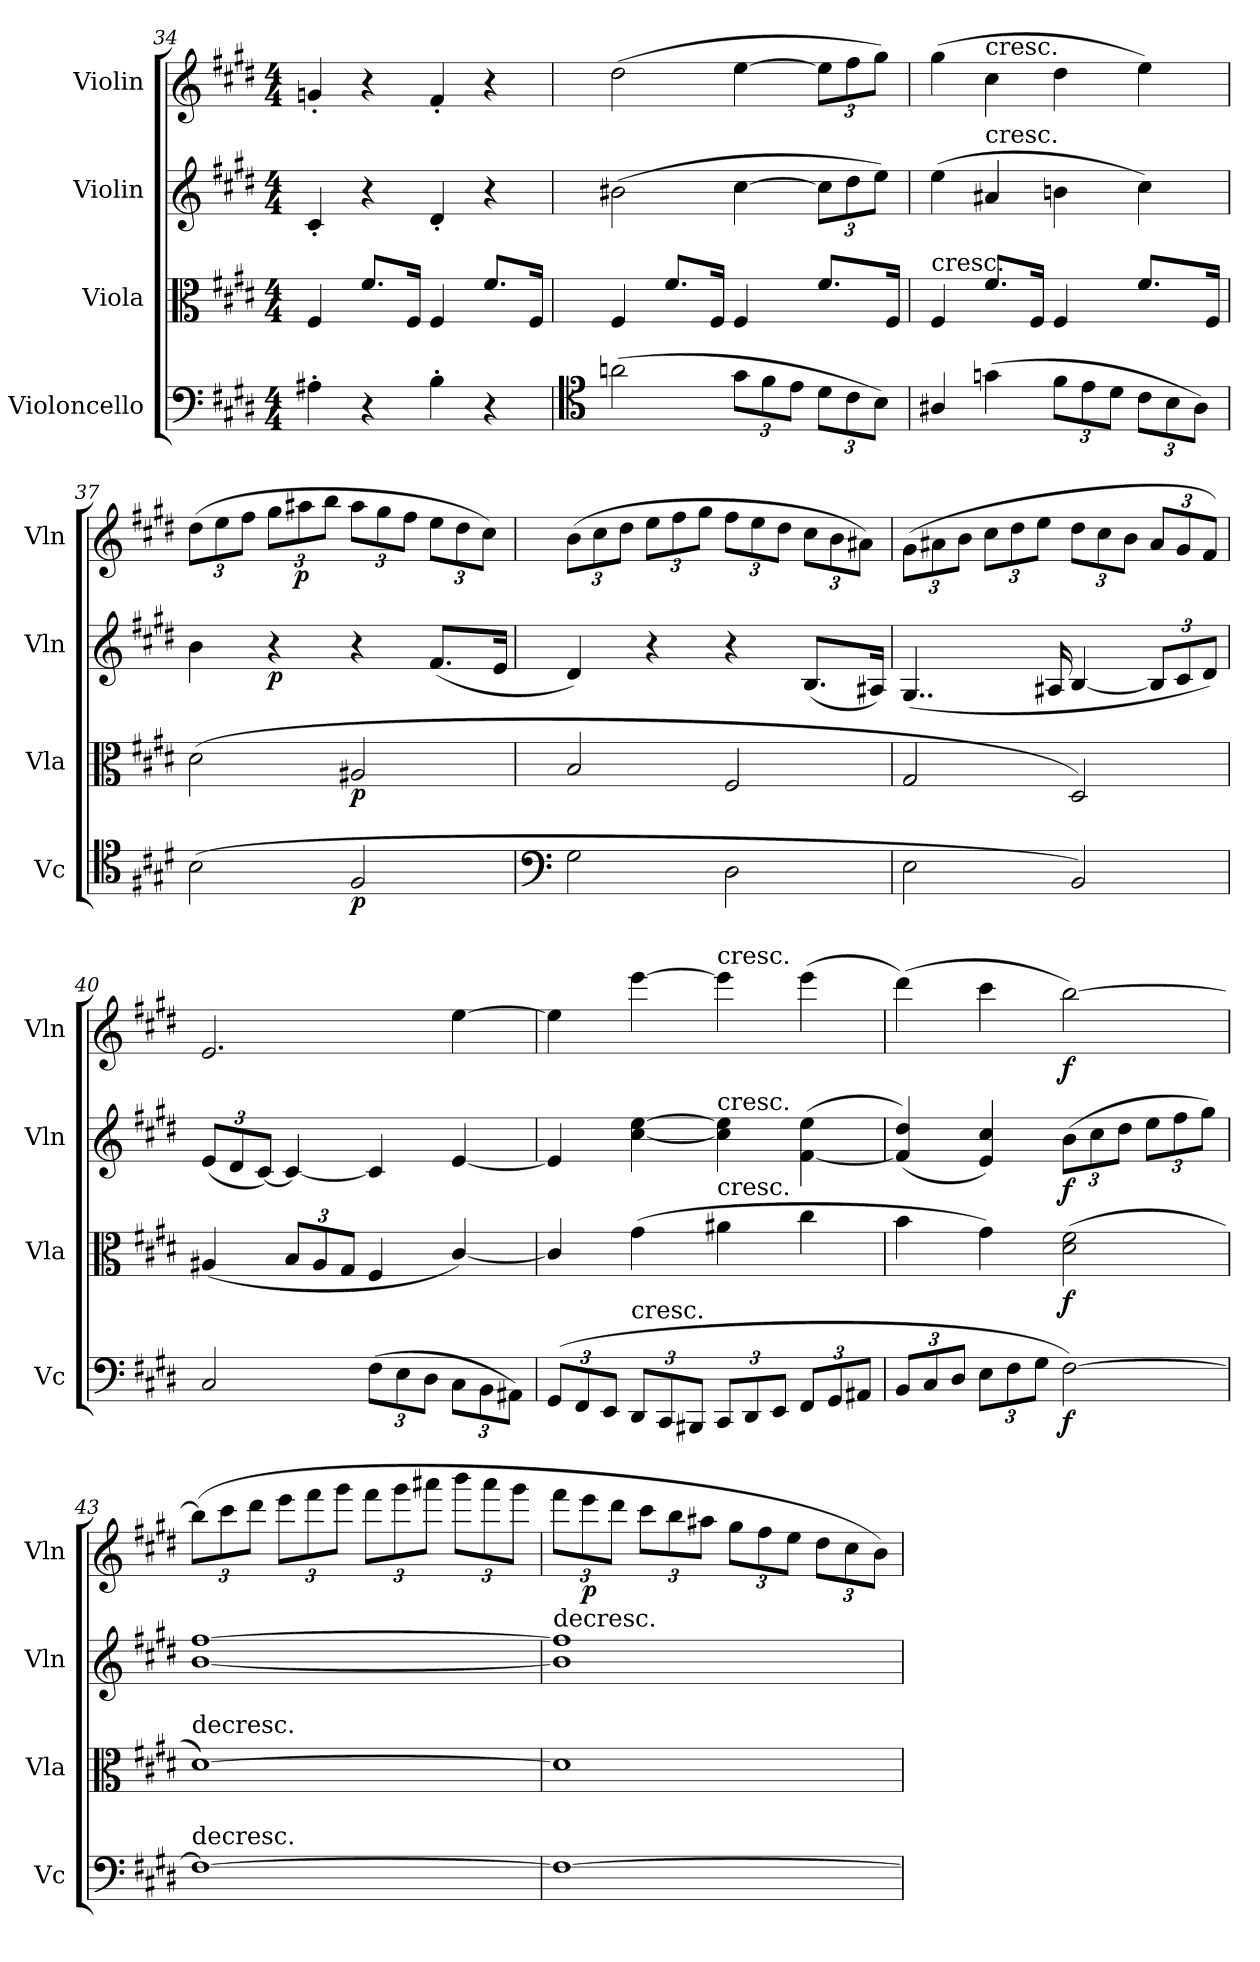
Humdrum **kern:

**kern	**dynam	**kern	**dynam	**kern	**dynam	**kern	**dynam
*part4	*part4	*part3	*part3	*part2	*part2	*part1	*part1
*staff4	*staff4	*staff3	*staff3	*staff2	*staff2	*staff1	*staff1
*I"Violoncello	*	*I"Viola	*	*I"Violin	*	*I"Violin	*
*I'Vc	*	*I'Vla	*	*I'Vln	*	*I'Vln	*
*clefF4	*	*clefC3	*	*clefG2	*	*clefG2	*
*k[f#c#g#d#]	*	*k[f#c#g#d#]	*	*k[f#c#g#d#]	*	*k[f#c#g#d#]	*
*E:	*	*E:	*	*E:	*	*E:	*
*M4/4	*	*M4/4	*	*M4/4	*	*M4/4	*
=34	=34	=34	=34	=34	=34	=34	=34
4A#X'\	.	4F#/	.	4c#'/	.	4gn'/	.
4r	.	8.f#/L	.	4r	.	4r	.
.	.	16F#/Jk	.	.	.	.	.
4B'\	.	4F#/	.	4d#'/	.	4f#'/	.
4r	.	8.f#/L	.	4r	.	4r	.
.	.	16F#/Jk	.	.	.	.	.
=35	=35	=35	=35	=35	=35	=35	=35
*clefC4	*	*	*	*	*	*	*
(2an\	.	4F#/	.	(2b#X\	.	(2dd#\	.
.	.	8.f#/L	.	.	.	.	.
.	.	16F#/Jk	.	.	.	.	.
12g#\L	.	4F#/	.	[4cc#\	.	[4ee\	.
12f#\	.	.	.	.	.	.	.
12e\J	.	.	.	.	.	.	.
12d#\L	.	8.f#/L	.	12cc#\L]	.	12ee\L]	.
12c#\	.	.	.	12dd#\	.	12ff#\	.
12B\J)	.	.	.	12ee\J)	.	12gg#\J)	.
.	.	16F#/Jk	.	.	.	.	.
=36	=36	=36	=36	=36	=36	=36	=36
!	!	!LO:TX:t=cresc.	!	!	!	!	!
4A#X/	.	4F#/	.	(4ee\	.	(4gg#\	.
!	!	!	!	!	!	!LO:TX:t=cresc.	!
!	!	!	!	!LO:TX:t=cresc.	!	!	!
(4gn\	.	8.f#/L	.	4a#X/	.	4cc#\	.
.	.	16F#/Jk	.	.	.	.	.
12f#\L	.	4F#/	.	4bn\	.	4dd#\	.
12e\	.	.	.	.	.	.	.
12d#\J	.	.	.	.	.	.	.
12c#\L	.	8.f#/L	.	4cc#\)	.	4ee\)	.
12B\	.	.	.	.	.	.	.
12A#\J)	.	.	.	.	.	.	.
.	.	16F#/Jk	.	.	.	.	.
=37	=37	=37	=37	=37	=37	=37	=37
(2B\	.	(2d#\	.	4b\	.	(12dd#\L	.
.	.	.	.	.	.	12ee\	.
.	.	.	.	.	.	12ff#\J	.
.	.	.	.	4r	p	12gg#\L	.
.	.	.	.	.	.	12aa#X\	p
.	.	.	.	.	.	12bb\J	.
2F#/	p	2A#X/	p	4r	.	12aa#\L	.
.	.	.	.	.	.	12gg#\	.
.	.	.	.	.	.	12ff#\J	.
.	.	.	.	(8.f#/L	.	12ee\L	.
.	.	.	.	.	.	12dd#\	.
.	.	.	.	.	.	12cc#\J)	.
.	.	.	.	16e/Jk	.	.	.
=38	=38	=38	=38	=38	=38	=38	=38
*clefF4	*	*	*	*	*	*	*
2G#\	.	2B/	.	4d#/)	.	(12b\L	.
.	.	.	.	.	.	12cc#\	.
.	.	.	.	.	.	12dd#\J	.
.	.	.	.	4r	.	12ee\L	.
.	.	.	.	.	.	12ff#\	.
.	.	.	.	.	.	12gg#\J	.
2D#\	.	2F#/	.	4r	.	12ff#\L	.
.	.	.	.	.	.	12ee\	.
.	.	.	.	.	.	12dd#\J	.
.	.	.	.	(8.B/L	.	12cc#\L	.
.	.	.	.	.	.	12b\	.
.	.	.	.	.	.	12a#X\J)	.
.	.	.	.	16A#X/Jk)	.	.	.
=39	=39	=39	=39	=39	=39	=39	=39
2E\	.	2G#/	.	(4..G#/	.	(12g#\L	.
.	.	.	.	.	.	12a#X\	.
.	.	.	.	.	.	12b\J	.
.	.	.	.	.	.	12cc#\L	.
.	.	.	.	.	.	12dd#\	.
.	.	.	.	.	.	12ee\J	.
.	.	.	.	16A#X/	.	.	.
2BB/)	.	2D#/)	.	[4B/	.	12dd#\L	.
.	.	.	.	.	.	12cc#\	.
.	.	.	.	.	.	12b\J	.
.	.	.	.	12B/L]	.	12a#/L	.
.	.	.	.	12c#/	.	12g#/	.
.	.	.	.	12d#/J)	.	12f#/J)	.
=40	=40	=40	=40	=40	=40	=40	=40
2C#/	.	(4A#X/	.	(12e/L	.	2.e/	.
.	.	.	.	12d#/	.	.	.
.	.	.	.	[12c#/J)	.	.	.
.	.	12B/L	.	4c#/_	.	.	.
.	.	12A#/	.	.	.	.	.
.	.	12G#/J	.	.	.	.	.
(12F#\L	.	4F#/	.	4c#/]	.	.	.
12E\	.	.	.	.	.	.	.
12D#\J	.	.	.	.	.	.	.
12C#\L	.	[4c#/)	.	[4e/	.	[4ee\	.
12BB\	.	.	.	.	.	.	.
12AA#X\J)	.	.	.	.	.	.	.
=41	=41	=41	=41	=41	=41	=41	=41
(12GG#/L	.	4c#/]	.	4e/]	.	4ee\]	.
12FF#/	.	.	.	.	.	.	.
12EE/J	.	.	.	.	.	.	.
!LO:TX:t=cresc.	!	!	!	!	!	!	!
12DD#/L	.	(4g#\	.	[4cc#\ [4ee\	.	[4eee\	.
12CC#/	.	.	.	.	.	.	.
12BBB#X/J	.	.	.	.	.	.	.
!	!	!	!	!	!	!LO:TX:t=cresc.	!
!	!	!	!	!LO:TX:t=cresc.	!	!	!
!	!	!LO:TX:t=cresc.	!	!	!	!	!
12CC#/L	.	4a#X\	.	4cc#]\ 4ee]\	.	4eee\]	.
12DD#/	.	.	.	.	.	.	.
12EE/J	.	.	.	.	.	.	.
12FF#/L	.	4cc#\	.	([4f#\ 4ee\	.	(4eee\	.
12GG#/	.	.	.	.	.	.	.
12AA#X/J	.	.	.	.	.	.	.
=42	=42	=42	=42	=42	=42	=42	=42
12BB/L	.	4b\	.	(4f#]/ 4dd#/)	.	(4ddd#\)	.
12C#/	.	.	.	.	.	.	.
12D#/J	.	.	.	.	.	.	.
12E\L	.	4g#\)	.	4e/ 4cc#/)	.	4ccc#\	.
12F#\	.	.	.	.	.	.	.
12G#\J	.	.	.	.	.	.	.
[2F#\)	f	(2d#\ 2f#\	f	(12b\L	f	[2bb\)	f
.	.	.	.	12cc#\	.	.	.
.	.	.	.	12dd#\J	.	.	.
.	.	.	.	12ee\L	.	.	.
.	.	.	.	12ff#\	.	.	.
.	.	.	.	12gg#\J)	.	.	.
=43	=43	=43	=43	=43	=43	=43	=43
!	!	!LO:TX:t=decresc.	!	!	!	!	!
!LO:TX:t=decresc.	!	!	!	!	!	!	!
1F#_	.	[1d#)	.	[1b [1ff#	.	(12bb\L]	.
.	.	.	.	.	.	12ccc#\	.
.	.	.	.	.	.	12ddd#\J	.
.	.	.	.	.	.	12eee\L	.
.	.	.	.	.	.	12fff#\	.
.	.	.	.	.	.	12ggg#\J	.
.	.	.	.	.	.	12fff#\L	.
.	.	.	.	.	.	12ggg#\	.
.	.	.	.	.	.	12aaa#X\J	.
.	.	.	.	.	.	12bbb\L	.
.	.	.	.	.	.	12aaa#\	.
.	.	.	.	.	.	12ggg#\J	.
=44	=44	=44	=44	=44	=44	=44	=44
!	!	!	!	!LO:TX:t=decresc.	!	!	!
1F#_	.	1d#]	.	1b] 1ff#]	.	12fff#\L	.
.	.	.	.	.	.	12eee\	p
.	.	.	.	.	.	12ddd#\J	.
.	.	.	.	.	.	12ccc#\L	.
.	.	.	.	.	.	12bb\	.
.	.	.	.	.	.	12aa#X\J	.
.	.	.	.	.	.	12gg#\L	.
.	.	.	.	.	.	12ff#\	.
.	.	.	.	.	.	12ee\J	.
.	.	.	.	.	.	12dd#\L	.
.	.	.	.	.	.	12cc#\	.
.	.	.	.	.	.	12b\J)	.
=	=	=	=	=	=	=	=
*-	*-	*-	*-	*-	*-	*-	*-
